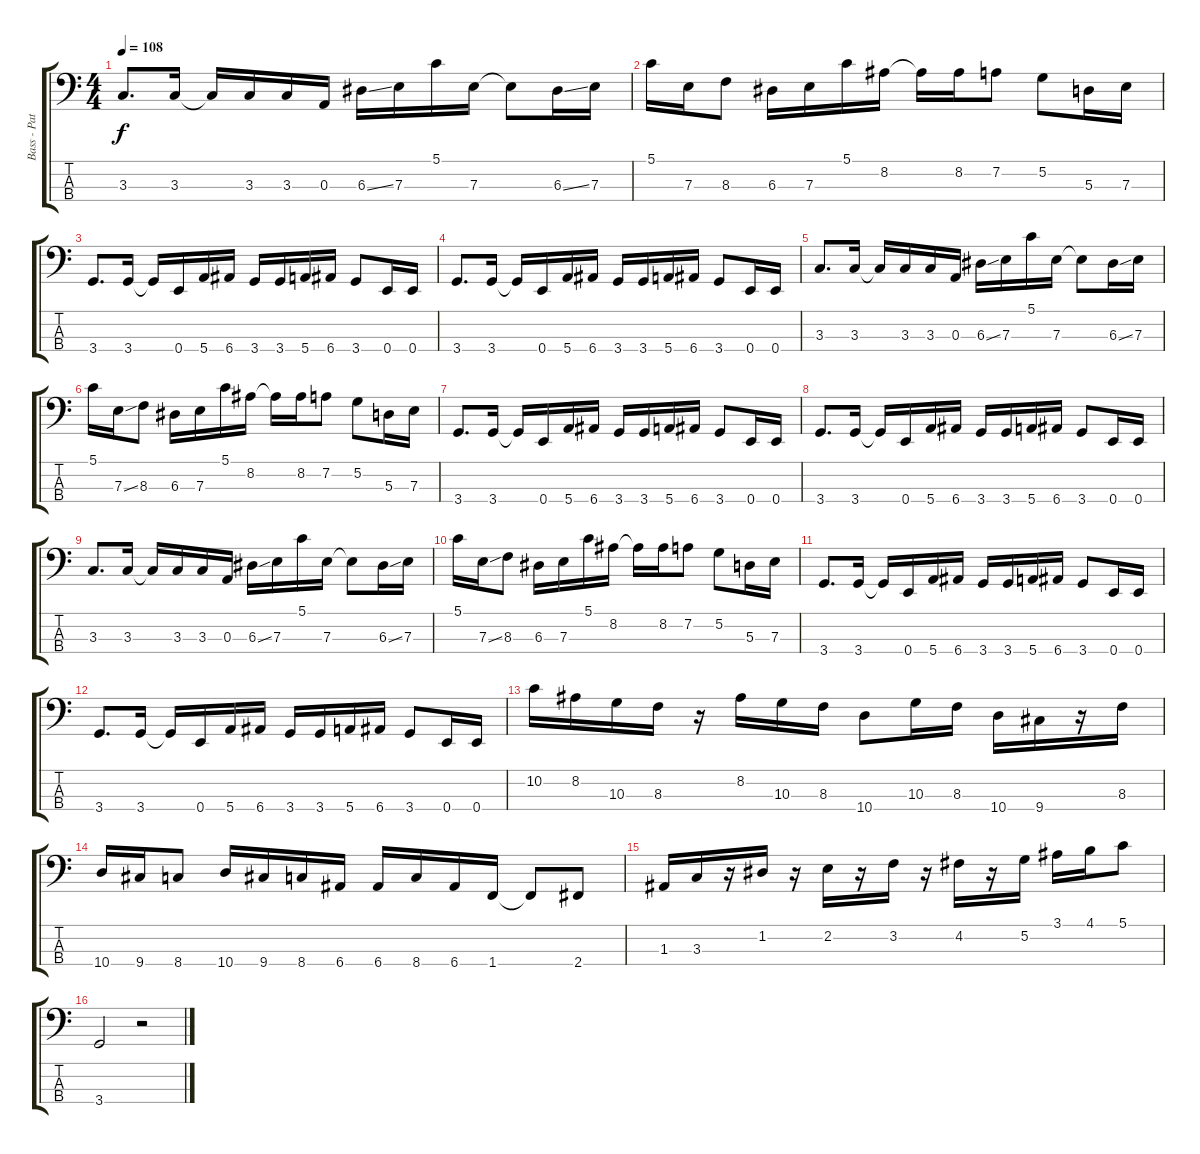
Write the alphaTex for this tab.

\track ("Bass - Pat" "Bass - Pat") {instrument electricbasspick}
\staff {score tabs}
\tuning (G2 D2 A1 E1) {hide}
\ts (4 4)
\tempo 108
\clef f4
\ks c
3.3.8{d dy f} 3.3.16 3.3{t}.16 3.3.16 3.3.16 0.3.16 6.3{ss}.16 7.3.16 5.1.16 7.3.16 7.3{t}.8 6.3{ss}.16 7.3.16 |
5.1.16 7.3.16 8.3.8 6.3.16 7.3.16 5.1.16 8.2.16 8.2{t}.16 8.2.16 7.2.8 5.2.8 5.3.16 7.3.16 |
3.4.8{d} 3.4.16 3.4{t}.16 0.4.16 5.4.16 6.4.16 3.4.16 3.4.16 5.4.16 6.4.16 3.4.8 0.4.16 0.4.16 |
3.4.8{d} 3.4.16 3.4{t}.16 0.4.16 5.4.16 6.4.16 3.4.16 3.4.16 5.4.16 6.4.16 3.4.8 0.4.16 0.4.16 |
3.3.8{d} 3.3.16 3.3{t}.16 3.3.16 3.3.16 0.3.16 6.3{ss}.16 7.3.16 5.1.16 7.3.16 7.3{t}.8 6.3{ss}.16 7.3.16 |
5.1.16 7.3{ss}.16 8.3.8 6.3.16 7.3.16 5.1.16 8.2.16 8.2{t}.16 8.2.16 7.2.8 5.2.8 5.3.16 7.3.16 |
3.4.8{d} 3.4.16 3.4{t}.16 0.4.16 5.4.16 6.4.16 3.4.16 3.4.16 5.4.16 6.4.16 3.4.8 0.4.16 0.4.16 |
3.4.8{d} 3.4.16 3.4{t}.16 0.4.16 5.4.16 6.4.16 3.4.16 3.4.16 5.4.16 6.4.16 3.4.8 0.4.16 0.4.16 |
3.3.8{d} 3.3.16 3.3{t}.16 3.3.16 3.3.16 0.3.16 6.3{ss}.16 7.3.16 5.1.16 7.3.16 7.3{t}.8 6.3{ss}.16 7.3.16 |
5.1.16 7.3{ss}.16 8.3.8 6.3.16 7.3.16 5.1.16 8.2.16 8.2{t}.16 8.2.16 7.2.8 5.2.8 5.3.16 7.3.16 |
3.4.8{d} 3.4.16 3.4{t}.16 0.4.16 5.4.16 6.4.16 3.4.16 3.4.16 5.4.16 6.4.16 3.4.8 0.4.16 0.4.16 |
3.4.8{d} 3.4.16 3.4{t}.16 0.4.16 5.4.16 6.4.16 3.4.16 3.4.16 5.4.16 6.4.16 3.4.8 0.4.16 0.4.16 |
10.2.16 8.2.16 10.3.16 8.3.16 r.16 8.2.16 10.3.16 8.3.16 10.4.8 10.3.16 8.3.16 10.4.16 9.4.16 r.16 8.3.16 |
10.4.16 9.4.16 8.4.8 10.4.16 9.4.16 8.4.16 6.4.16 6.4.16 8.4.16 6.4.16 1.4.16 1.4{t}.8 2.4.8 |
1.3.16 3.3.16 r.16 1.2.16 r.16 2.2.16 r.16 3.2.16 r.16 4.2.16 r.16 5.2.16 3.1.16 4.1.16 5.1.8 |
3.4.2 r.2
